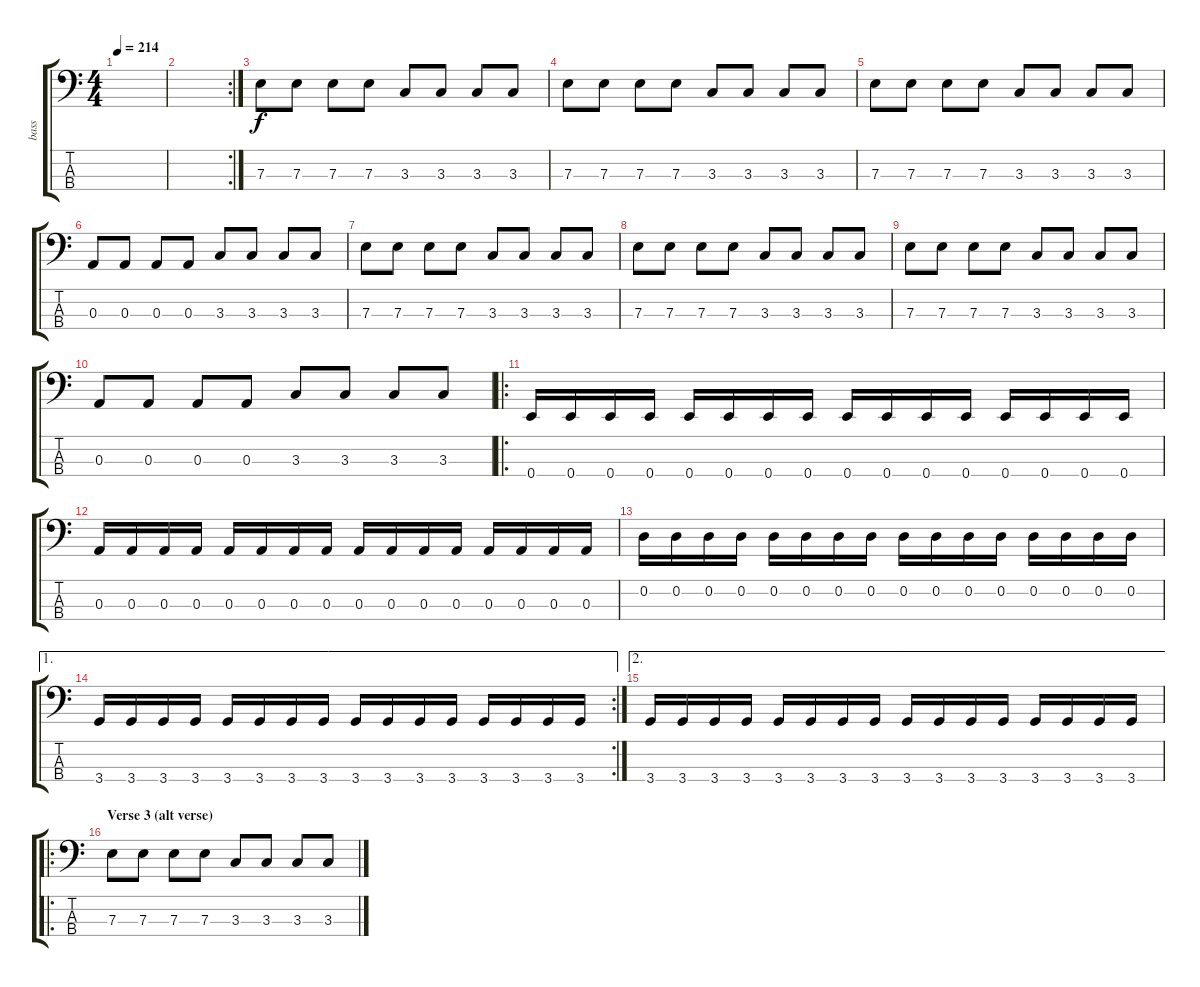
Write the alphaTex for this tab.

\track ("bass" "bass") {instrument electricbasspick}
\staff {score tabs}
\tuning (G2 D2 A1 E1) {hide}
\ts (4 4)
\tempo 214
\clef f4
\ks c
|
\rc 2
|
7.3.8 7.3.8 7.3.8 7.3.8 3.3.8 3.3.8 3.3.8 3.3.8 |
7.3.8 7.3.8 7.3.8 7.3.8 3.3.8 3.3.8 3.3.8 3.3.8 |
7.3.8 7.3.8 7.3.8 7.3.8 3.3.8 3.3.8 3.3.8 3.3.8 |
0.3.8 0.3.8 0.3.8 0.3.8 3.3.8 3.3.8 3.3.8 3.3.8 |
7.3.8 7.3.8 7.3.8 7.3.8 3.3.8 3.3.8 3.3.8 3.3.8 |
7.3.8 7.3.8 7.3.8 7.3.8 3.3.8 3.3.8 3.3.8 3.3.8 |
7.3.8 7.3.8 7.3.8 7.3.8 3.3.8 3.3.8 3.3.8 3.3.8 |
0.3.8 0.3.8 0.3.8 0.3.8 3.3.8 3.3.8 3.3.8 3.3.8 |
\ro
0.4.16 0.4.16 0.4.16 0.4.16 0.4.16 0.4.16 0.4.16 0.4.16 0.4.16 0.4.16 0.4.16 0.4.16 0.4.16 0.4.16 0.4.16 0.4.16 |
0.3.16 0.3.16 0.3.16 0.3.16 0.3.16 0.3.16 0.3.16 0.3.16 0.3.16 0.3.16 0.3.16 0.3.16 0.3.16 0.3.16 0.3.16 0.3.16 |
0.2.16 0.2.16 0.2.16 0.2.16 0.2.16 0.2.16 0.2.16 0.2.16 0.2.16 0.2.16 0.2.16 0.2.16 0.2.16 0.2.16 0.2.16 0.2.16 |
\ae 1
\rc 2
3.4.16 3.4.16 3.4.16 3.4.16 3.4.16 3.4.16 3.4.16 3.4.16 3.4.16 3.4.16 3.4.16 3.4.16 3.4.16 3.4.16 3.4.16 3.4.16 |
\ae 2
3.4.16 3.4.16 3.4.16 3.4.16 3.4.16 3.4.16 3.4.16 3.4.16 3.4.16 3.4.16 3.4.16 3.4.16 3.4.16 3.4.16 3.4.16 3.4.16 |
\ro
\section ("" "Verse 3 (alt verse)")
7.3.8 7.3.8 7.3.8 7.3.8 3.3.8 3.3.8 3.3.8 3.3.8
